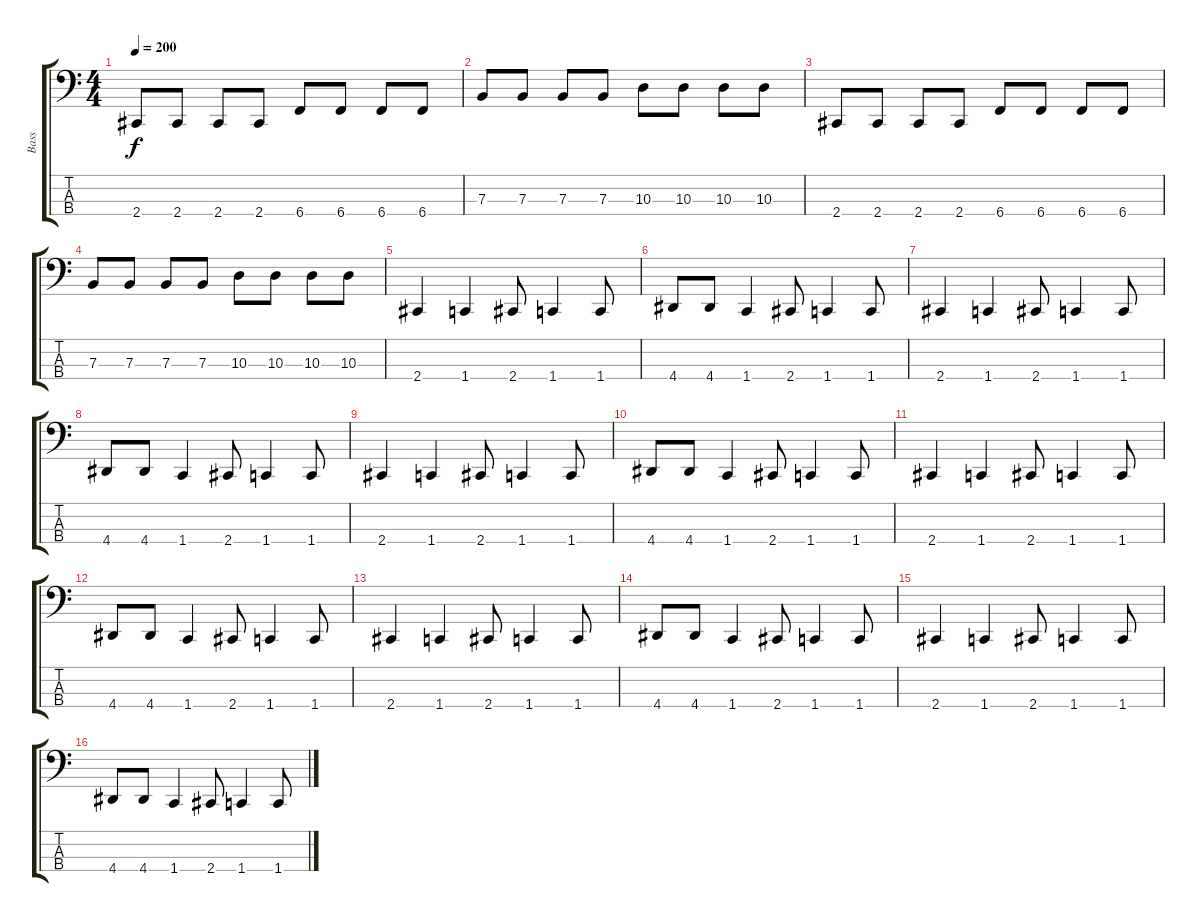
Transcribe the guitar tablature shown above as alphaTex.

\track ("Bass" "Bass") {instrument electricbassfinger}
\staff {score tabs}
\tuning (D2 A1 E1 B0) {hide}
\ts (4 4)
\tempo 200
\clef f4
\ks c
2.4.8{dy f} 2.4.8 2.4.8 2.4.8 6.4.8 6.4.8 6.4.8 6.4.8 |
7.3.8 7.3.8 7.3.8 7.3.8 10.3.8 10.3.8 10.3.8 10.3.8 |
2.4.8 2.4.8 2.4.8 2.4.8 6.4.8 6.4.8 6.4.8 6.4.8 |
7.3.8 7.3.8 7.3.8 7.3.8 10.3.8 10.3.8 10.3.8 10.3.8 |
2.4.4 1.4.4 2.4.8 1.4.4 1.4.8 |
4.4.8 4.4.8 1.4.4 2.4.8 1.4.4 1.4.8 |
2.4.4 1.4.4 2.4.8 1.4.4 1.4.8 |
4.4.8 4.4.8 1.4.4 2.4.8 1.4.4 1.4.8 |
2.4.4 1.4.4 2.4.8 1.4.4 1.4.8 |
4.4.8 4.4.8 1.4.4 2.4.8 1.4.4 1.4.8 |
2.4.4 1.4.4 2.4.8 1.4.4 1.4.8 |
4.4.8 4.4.8 1.4.4 2.4.8 1.4.4 1.4.8 |
2.4.4 1.4.4 2.4.8 1.4.4 1.4.8 |
4.4.8 4.4.8 1.4.4 2.4.8 1.4.4 1.4.8 |
2.4.4 1.4.4 2.4.8 1.4.4 1.4.8 |
4.4.8 4.4.8 1.4.4 2.4.8 1.4.4 1.4.8
